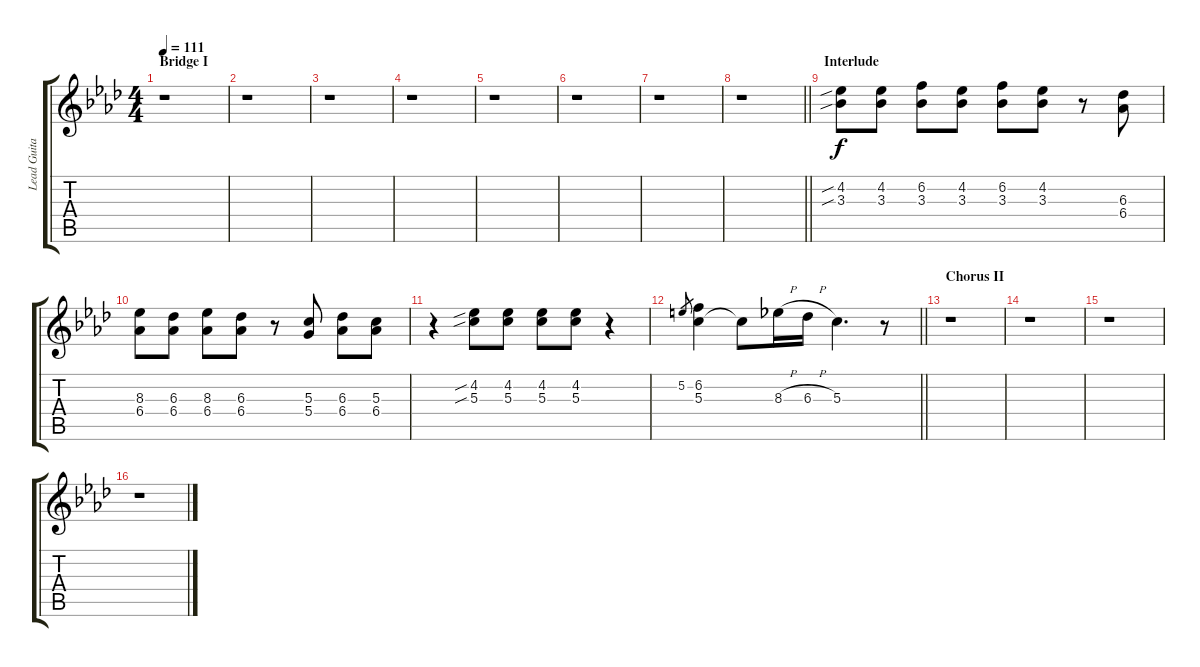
\track ("Lead Guitar" "Lead Guita") {instrument electricguitarjazz}
\staff {score tabs}
\tuning (E4 B3 G3 D3 A2 E2) {hide}
\ts (4 4)
\section ("" "Bridge I")
\tempo 111
\clef g2
\ks ab
r.1{dy f} |
r.1 |
r.1 |
r.1 |
r.1 |
r.1 |
r.1 |
\barLineRight lightlight
r.1 |
\section ("" "Interlude")
(4.2{sib} 3.3{sib}).8 (4.2 3.3).8 (6.2 3.3).8 (4.2 3.3).8 (6.2 3.3).8 (4.2 3.3).8 r.8 (6.3 6.4).8 |
(8.3 6.4).8 (6.3 6.4).8 (8.3 6.4).8 (6.3 6.4).8 r.8 (5.3 5.4).8 (6.3 6.4).8 (5.3 6.4).8 |
r.4 (4.2{sib} 5.3{sib}).8 (4.2 5.3).8 (4.2 5.3).8 (4.2 5.3).8 r.4 |
\barLineRight lightlight
5.2.8{gr} (6.2 5.3).4 5.3{t}.8 8.3{h}.16 6.3{h}.16 5.3.4{d} r.8 |
\section ("" "Chorus II")
r.1 |
r.1 |
r.1 |
r.1
